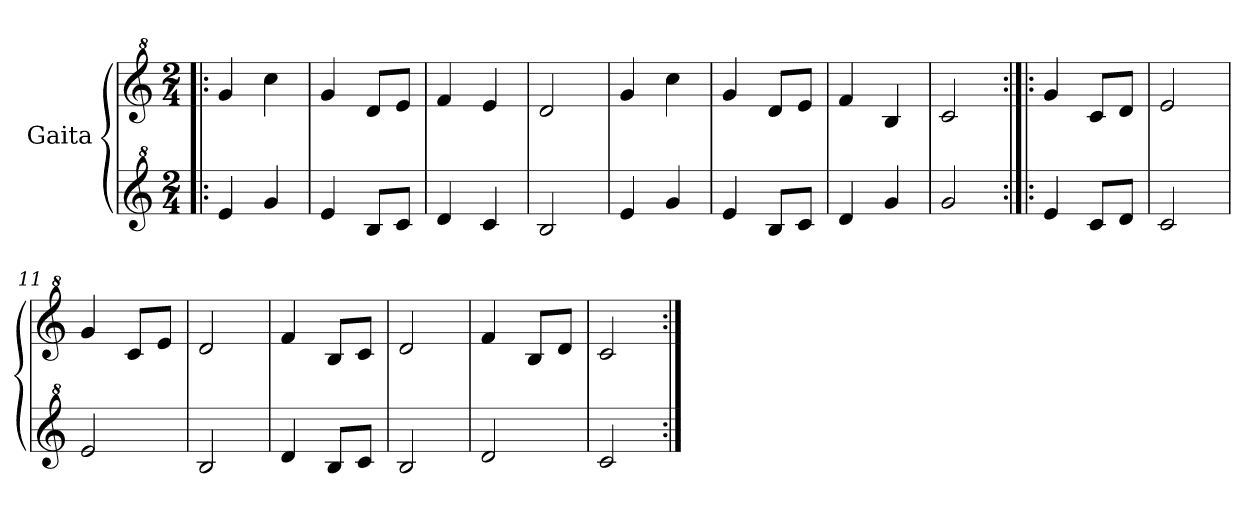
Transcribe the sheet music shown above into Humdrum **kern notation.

**kern	**kern
*part2	*part1
*staff2	*staff1
*I"Gaita	*I"Gaita
*clefG^2	*clefG^2
*k[]	*k[]
*M2/4	*M2/4
*MM100	*MM100
=1!|:	=1!|:
4ee/	4gg/
4gg/	4ccc\
=2	=2
4ee/	4gg/
8b/L	8dd/L
8cc/J	8ee/J
=3	=3
4dd/	4ff/
4cc/	4ee/
=4	=4
2b/	2dd/
=5	=5
4ee/	4gg/
4gg/	4ccc\
=6	=6
4ee/	4gg/
8b/L	8dd/L
8cc/J	8ee/J
=7	=7
4dd/	4ff/
4gg/	4b/
=8	=8
2gg/	2cc/
=9:|!|:	=9:|!|:
4ee/	4gg/
8cc/L	8cc/L
8dd/J	8dd/J
=10	=10
2cc/	2ee/
=11	=11
2ee/	4gg/
.	8cc/L
.	8ee/J
=12	=12
2b/	2dd/
=13	=13
4dd/	4ff/
8b/L	8b/L
8cc/J	8cc/J
=14	=14
2b/	2dd/
=15	=15
2dd/	4ff/
.	8b/L
.	8dd/J
!!LO:LB:g=z
=16	=16
2cc/	2cc/
=:|!	=:|!
*-	*-
